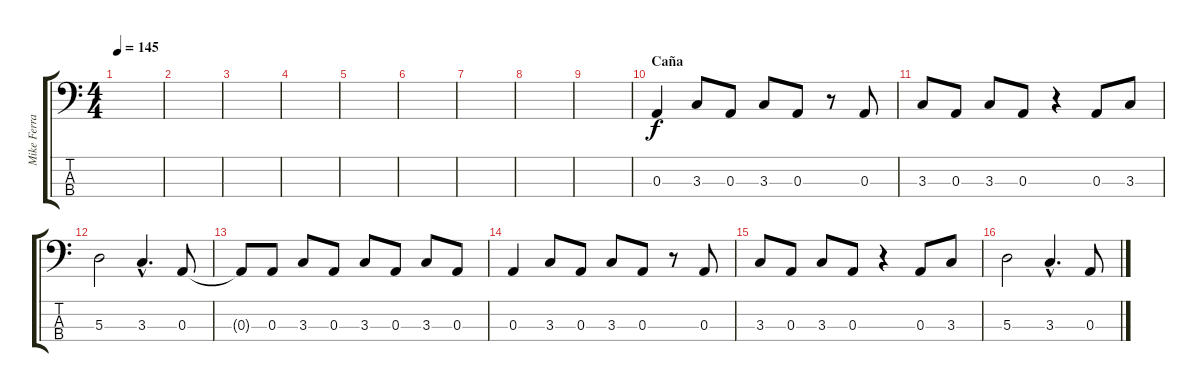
\track ("Mike Ferralla" "Mike Ferra") {instrument electricbasspick}
\staff {score tabs}
\tuning (G2 D2 A1 E1) {hide}
\ts (4 4)
\tempo 145
\clef f4
\ks c
|
|
|
|
|
|
|
|
|
\section ("" "Caña")
0.3.4 3.3.8 0.3.8 3.3.8 0.3.8 r.8 0.3.8 |
3.3.8 0.3.8 3.3.8 0.3.8 r.4 0.3.8 3.3.8 |
5.3.2 3.3{hac}.4{d} 0.3.8 |
0.3{t}.8 0.3.8 3.3.8 0.3.8 3.3.8 0.3.8 3.3.8 0.3.8 |
0.3.4 3.3.8 0.3.8 3.3.8 0.3.8 r.8 0.3.8 |
3.3.8 0.3.8 3.3.8 0.3.8 r.4 0.3.8 3.3.8 |
5.3.2 3.3{hac}.4{d} 0.3.8
